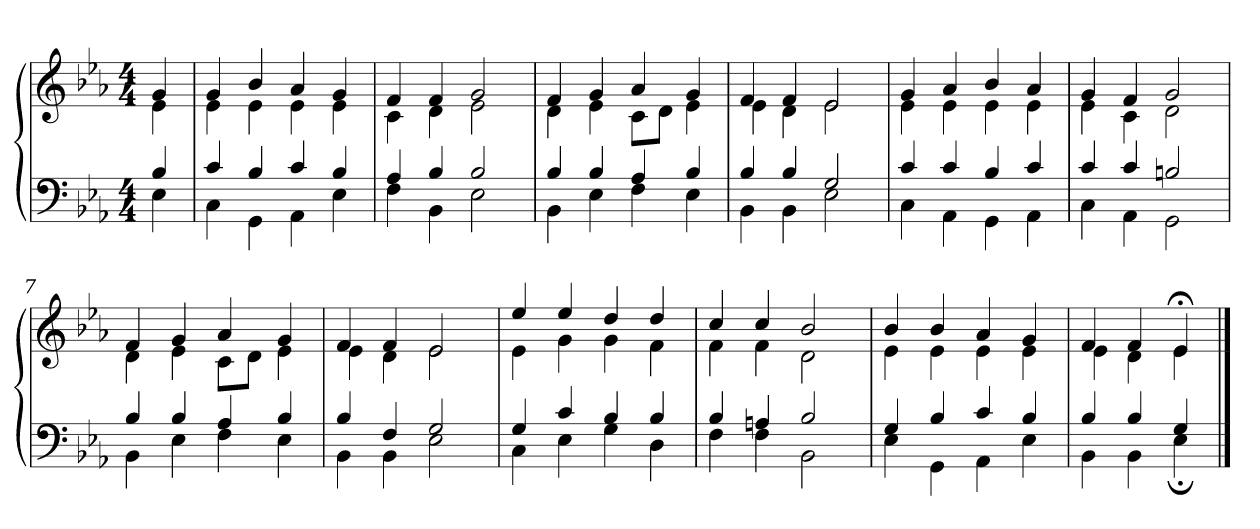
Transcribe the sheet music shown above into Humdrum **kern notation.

**kern	**kern
*part1	*part1
*staff2	*staff1
*clefF4	*clefG2
*k[b-e-a-]	*k[b-e-a-]
*E-:	*E-:
*M4/4	*M4/4
=	=
*^	*^
4B-	4E-	4g	4e-
=1	=1	=1	=1
4c	4C	4g	4e-
4B-	4GG	4b-	4e-
4c	4AA-	4a-	4e-
4B-	4E-	4g	4e-
=2	=2	=2	=2
4A-	4F	4f	4c
4B-	4BB-	4f	4d
2B-	2E-	2g	2e-
=3	=3	=3	=3
4B-	4BB-	4f	4d
4B-	4E-	4g	4e-
4A-	4F	4a-	8cL
.	.	.	8dJ
4B-	4E-	4g	4e-
=4	=4	=4	=4
4B-	4BB-	4f	4e-
4B-	4BB-	4f	4d
2G	2E-	2e-	2e-
=5	=5	=5	=5
4c	4C	4g	4e-
4c	4AA-	4a-	4e-
4B-	4GG	4b-	4e-
4c	4AA-	4a-	4e-
=6	=6	=6	=6
4c	4C	4g	4e-
4c	4AA-	4f	4c
2Bn	2GG	2g	2d
=7	=7	=7	=7
4B-	4BB-	4f	4d
4B-	4E-	4g	4e-
4A-	4F	4a-	8cL
.	.	.	8dJ
4B-	4E-	4g	4e-
=8	=8	=8	=8
4B-	4BB-	4f	4e-
4F	4BB-	4f	4d
2G	2E-	2e-	2e-
=9	=9	=9	=9
4G	4C	4ee-	4e-
4c	4E-	4ee-	4g
4B-	4G	4dd	4g
4B-	4D	4dd	4f
=10	=10	=10	=10
4B-	4F	4cc	4f
4An	4F	4cc	4f
2B-	2BB-	2b-	2d
=11	=11	=11	=11
4G	4E-	4b-	4e-
4B-	4GG	4b-	4e-
4c	4AA-	4a-	4e-
4B-	4E-	4g	4e-
=12	=12	=12	=12
4B-	4BB-	4f	4e-
4B-	4BB-	4f	4d
4G	4E-;	4e-;<	4e-
*v	*v	*	*
*	*v	*v
==	==
*-	*-
